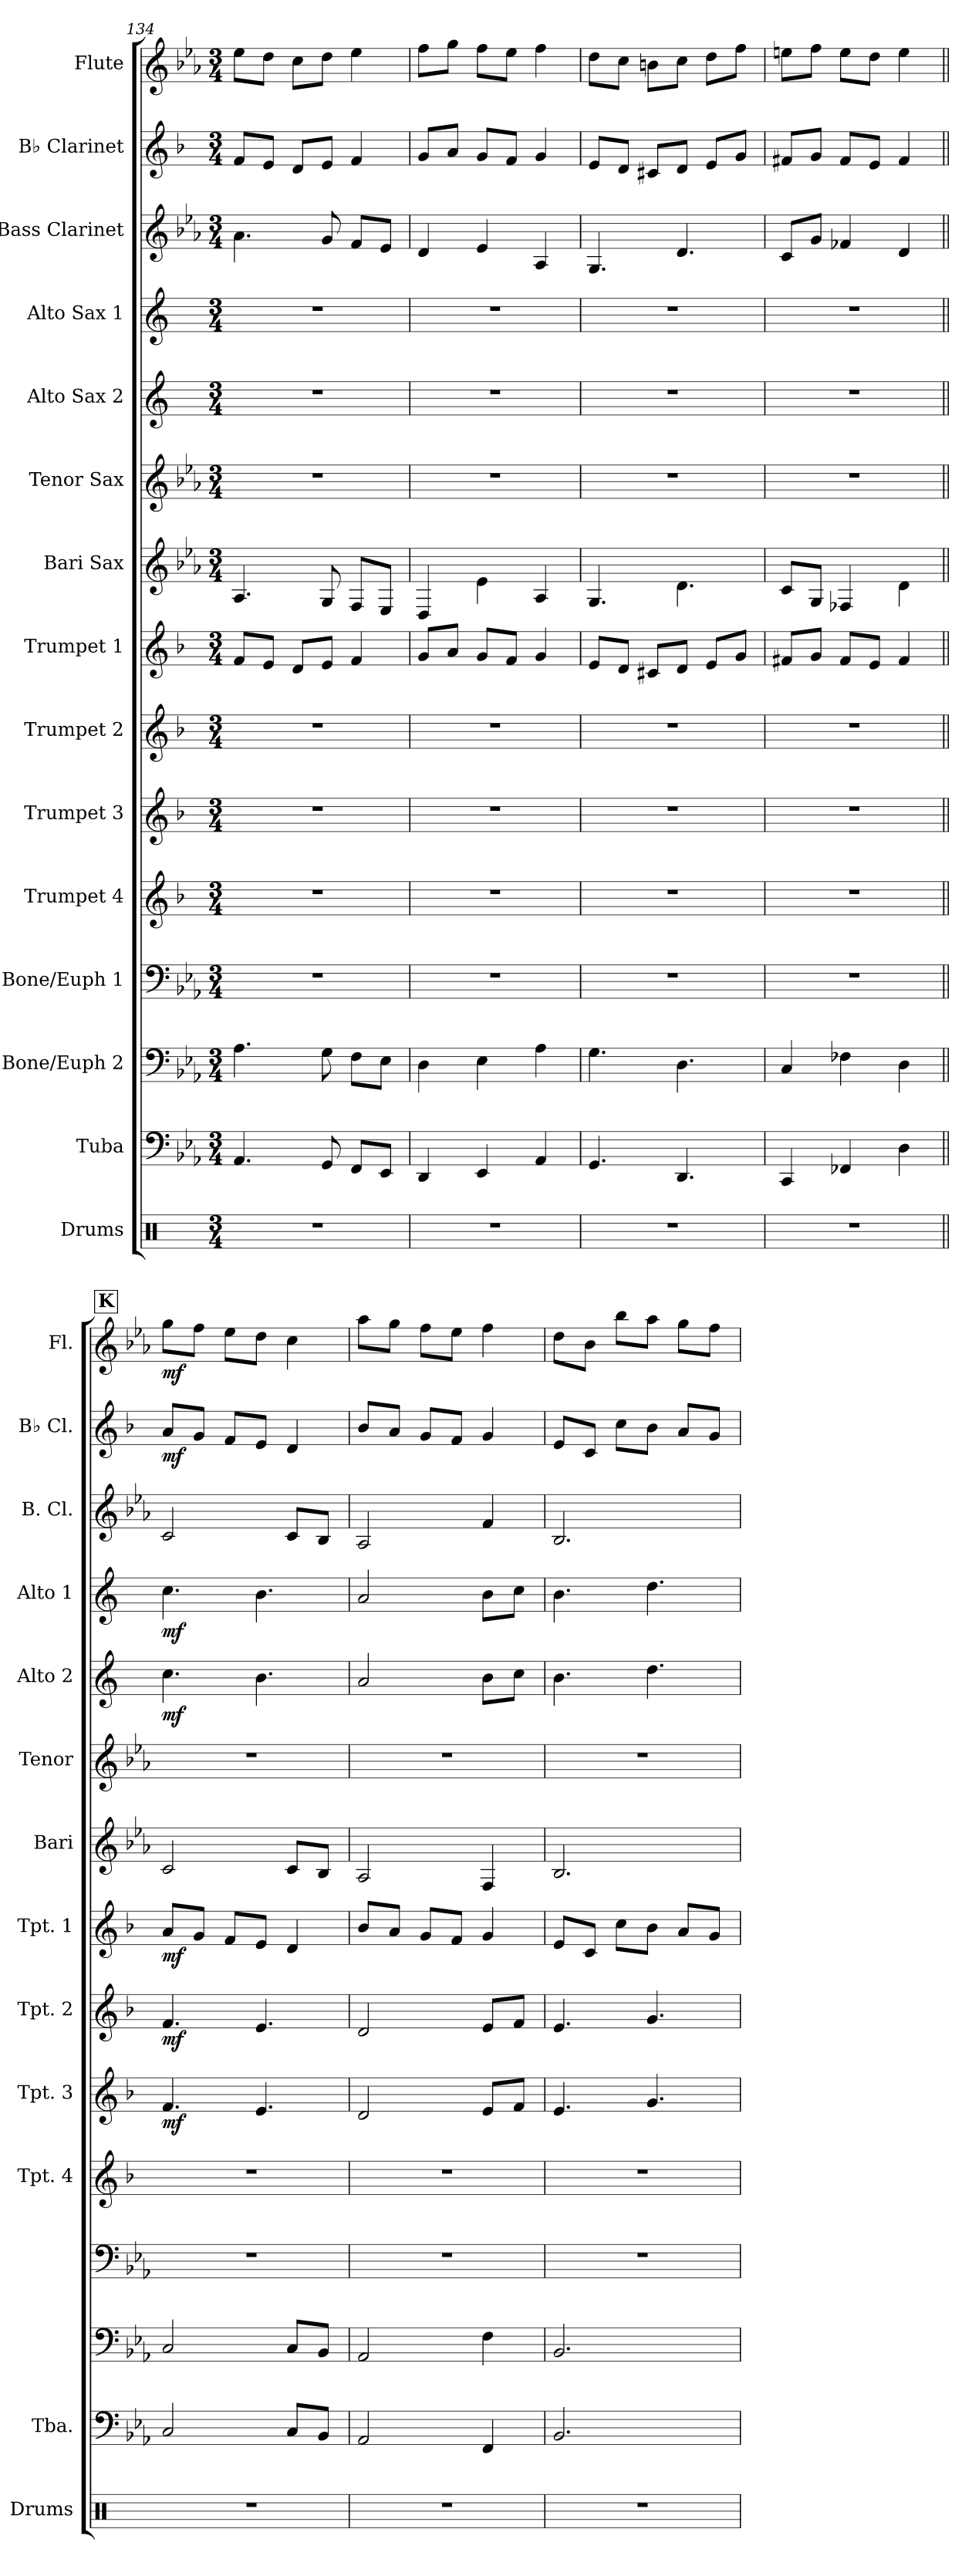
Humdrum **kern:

**kern	**kern	**kern	**kern	**kern	**kern	**dynam	**kern	**dynam	**kern	**dynam	**kern	**kern	**kern	**dynam	**kern	**dynam	**kern	**kern	**dynam	**kern	**dynam
*part15	*part14	*part13	*part12	*part11	*part10	*part10	*part9	*part9	*part8	*part8	*part7	*part6	*part5	*part5	*part4	*part4	*part3	*part2	*part2	*part1	*part1
*staff15	*staff14	*staff13	*staff12	*staff11	*staff10	*staff10	*staff9	*staff9	*staff8	*staff8	*staff7	*staff6	*staff5	*staff5	*staff4	*staff4	*staff3	*staff2	*staff2	*staff1	*staff1
*I"Drums	*I"Tuba	*I"Bone/Euph 2	*I"Bone/Euph 1	*I"Trumpet 4	*I"Trumpet 3	*	*I"Trumpet 2	*	*I"Trumpet 1	*	*I"Bari Sax	*I"Tenor Sax	*I"Alto Sax 2	*	*I"Alto Sax 1	*	*I"Bass Clarinet	*I"B♭ Clarinet	*	*I"Flute	*
*I'Drums	*I'Tba.	*	*	*I'Tpt. 4	*I'Tpt. 3	*	*I'Tpt. 2	*	*I'Tpt. 1	*	*I'Bari	*I'Tenor	*I'Alto 2	*	*I'Alto 1	*	*I'B. Cl.	*I'B♭ Cl.	*	*I'Fl.	*
*clefX	*clefF4	*clefF4	*clefF4	*clefG2	*clefG2	*	*clefG2	*	*clefG2	*	*clefG2	*clefG2	*clefG2	*	*clefG2	*	*clefG2	*clefG2	*	*clefG2	*
*	*	*	*	*ITrd1c2	*ITrd1c2	*	*ITrd1c2	*	*ITrd1c2	*	*ITrd12c21	*ITrd8c14	*ITrd5c9	*	*ITrd5c9	*	*ITrd8c14	*ITrd1c2	*	*	*
*k[]	*k[b-e-a-]	*k[b-e-a-]	*k[b-e-a-]	*k[b-e-a-]	*k[b-e-a-]	*	*k[b-e-a-]	*	*k[b-e-a-]	*	*k[b-e-a-]	*k[b-e-a-]	*k[b-e-a-]	*	*k[b-e-a-]	*	*k[b-e-a-]	*k[b-e-a-]	*	*k[b-e-a-]	*
*M3/4	*M3/4	*M3/4	*M3/4	*M3/4	*M3/4	*	*M3/4	*	*M3/4	*	*M3/4	*M3/4	*M3/4	*	*M3/4	*	*M3/4	*M3/4	*	*M3/4	*
=134	=134	=134	=134	=134	=134	=134	=134	=134	=134	=134	=134	=134	=134	=134	=134	=134	=134	=134	=134	=134	=134
2.r	4.AA-/	4.A-\	2.r	2.r	2.r	.	2.r	.	8e-/L	.	4.AA-/	2.r	2.r	.	2.r	.	4.A-\	8e-/L	.	8ee-\L	.
.	.	.	.	.	.	.	.	.	8d/J	.	.	.	.	.	.	.	.	8d/J	.	8dd\J	.
.	.	.	.	.	.	.	.	.	8c/L	.	.	.	.	.	.	.	.	8c/L	.	8cc\L	.
.	8GG/	8G\	.	.	.	.	.	.	8d/J	.	8GG/	.	.	.	.	.	8G/	8d/J	.	8dd\J	.
.	8FF/L	8F\L	.	.	.	.	.	.	4e-/	.	8FF/L	.	.	.	.	.	8F/L	4e-/	.	4ee-\	.
.	8EE-/J	8E-\J	.	.	.	.	.	.	.	.	8EE-/J	.	.	.	.	.	8E-/J	.	.	.	.
=135	=135	=135	=135	=135	=135	=135	=135	=135	=135	=135	=135	=135	=135	=135	=135	=135	=135	=135	=135	=135	=135
2.r	4DD/	4D\	2.r	2.r	2.r	.	2.r	.	8f/L	.	4DD/	2.r	2.r	.	2.r	.	4D/	8f/L	.	8ff\L	.
.	.	.	.	.	.	.	.	.	8g/J	.	.	.	.	.	.	.	.	8g/J	.	8gg\J	.
.	4EE-/	4E-\	.	.	.	.	.	.	8f/L	.	4E-\	.	.	.	.	.	4E-/	8f/L	.	8ff\L	.
.	.	.	.	.	.	.	.	.	8e-/J	.	.	.	.	.	.	.	.	8e-/J	.	8ee-\J	.
.	4AA-/	4A-\	.	.	.	.	.	.	4f/	.	4AA-/	.	.	.	.	.	4AA-/	4f/	.	4ff\	.
=136	=136	=136	=136	=136	=136	=136	=136	=136	=136	=136	=136	=136	=136	=136	=136	=136	=136	=136	=136	=136	=136
2.r	4.GG/	4.G\	2.r	2.r	2.r	.	2.r	.	8d/L	.	4.GG/	2.r	2.r	.	2.r	.	4.GG/	8d/L	.	8dd\L	.
.	.	.	.	.	.	.	.	.	8c/J	.	.	.	.	.	.	.	.	8c/J	.	8cc\J	.
.	.	.	.	.	.	.	.	.	8Bn/L	.	.	.	.	.	.	.	.	8Bn/L	.	8bn\L	.
.	4.DD/	4.D\	.	.	.	.	.	.	8c/J	.	4.D\	.	.	.	.	.	4.D/	8c/J	.	8cc\J	.
.	.	.	.	.	.	.	.	.	8d/L	.	.	.	.	.	.	.	.	8d/L	.	8dd\L	.
.	.	.	.	.	.	.	.	.	8f/J	.	.	.	.	.	.	.	.	8f/J	.	8ff\J	.
!!LO:PB:g=z
=137	=137	=137	=137	=137	=137	=137	=137	=137	=137	=137	=137	=137	=137	=137	=137	=137	=137	=137	=137	=137	=137
2.r	4CC/	4C/	2.r	2.r	2.r	.	2.r	.	8en/L	.	8C/L	2.r	2.r	.	2.r	.	8C/L	8en/L	.	8een\L	.
.	.	.	.	.	.	.	.	.	8f/J	.	8GG/J	.	.	.	.	.	8G/J	8f/J	.	8ff\J	.
.	4FF-X/	4F-X\	.	.	.	.	.	.	8e/L	.	4FF-X/	.	.	.	.	.	4F-X/	8e/L	.	8ee\L	.
.	.	.	.	.	.	.	.	.	8d/J	.	.	.	.	.	.	.	.	8d/J	.	8dd\J	.
.	4D\	4D\	.	.	.	.	.	.	4e/	.	4D\	.	.	.	.	.	4D/	4e/	.	4ee\	.
!!LO:REH:place=s1:a:B:fs=14:t=K
=138||	=138||	=138||	=138||	=138||	=138||	=138||	=138||	=138||	=138||	=138||	=138||	=138||	=138||	=138||	=138||	=138||	=138||	=138||	=138||	=138||	=138||
!	!	!	!	!	!	!LO:DY:b	!	!LO:DY:b	!	!LO:DY:b	!	!	!	!LO:DY:b	!	!LO:DY:b	!	!	!LO:DY:b	!	!LO:DY:b
2.r	2C/	2C/	2.r	2.r	4.e-/	mf	4.e-/	mf	8g/L	mf	2C/	2.r	4.e-\	mf	4.e-\	mf	2C/	8g/L	mf	8gg\L	mf
.	.	.	.	.	.	.	.	.	8f/J	.	.	.	.	.	.	.	.	8f/J	.	8ff\J	.
.	.	.	.	.	.	.	.	.	8e-/L	.	.	.	.	.	.	.	.	8e-/L	.	8ee-\L	.
.	.	.	.	.	4.d/	.	4.d/	.	8d/J	.	.	.	4.d\	.	4.d\	.	.	8d/J	.	8dd\J	.
.	8C/L	8C/L	.	.	.	.	.	.	4c/	.	8C/L	.	.	.	.	.	8C/L	4c/	.	4cc\	.
.	8BB-/J	8BB-/J	.	.	.	.	.	.	.	.	8BB-/J	.	.	.	.	.	8BB-/J	.	.	.	.
=139	=139	=139	=139	=139	=139	=139	=139	=139	=139	=139	=139	=139	=139	=139	=139	=139	=139	=139	=139	=139	=139
2.r	2AA-/	2AA-/	2.r	2.r	2c/	.	2c/	.	8a-/L	.	2AA-/	2.r	2c/	.	2c/	.	2AA-/	8a-/L	.	8aa-\L	.
.	.	.	.	.	.	.	.	.	8g/J	.	.	.	.	.	.	.	.	8g/J	.	8gg\J	.
.	.	.	.	.	.	.	.	.	8f/L	.	.	.	.	.	.	.	.	8f/L	.	8ff\L	.
.	.	.	.	.	.	.	.	.	8e-/J	.	.	.	.	.	.	.	.	8e-/J	.	8ee-\J	.
.	4FF/	4F\	.	.	8d/L	.	8d/L	.	4f/	.	4FF/	.	8d\L	.	8d\L	.	4F/	4f/	.	4ff\	.
.	.	.	.	.	8e-/J	.	8e-/J	.	.	.	.	.	8e-\J	.	8e-\J	.	.	.	.	.	.
=140	=140	=140	=140	=140	=140	=140	=140	=140	=140	=140	=140	=140	=140	=140	=140	=140	=140	=140	=140	=140	=140
2.r	2.BB-/	2.BB-/	2.r	2.r	4.d/	.	4.d/	.	8d/L	.	2.BB-/	2.r	4.d\	.	4.d\	.	2.BB-/	8d/L	.	8dd\L	.
.	.	.	.	.	.	.	.	.	8B-/J	.	.	.	.	.	.	.	.	8B-/J	.	8b-\J	.
.	.	.	.	.	.	.	.	.	8b-\L	.	.	.	.	.	.	.	.	8b-\L	.	8bb-\L	.
.	.	.	.	.	4.f/	.	4.f/	.	8a-\J	.	.	.	4.f\	.	4.f\	.	.	8a-\J	.	8aa-\J	.
.	.	.	.	.	.	.	.	.	8g/L	.	.	.	.	.	.	.	.	8g/L	.	8gg\L	.
.	.	.	.	.	.	.	.	.	8f/J	.	.	.	.	.	.	.	.	8f/J	.	8ff\J	.
=	=	=	=	=	=	=	=	=	=	=	=	=	=	=	=	=	=	=	=	=	=
*-	*-	*-	*-	*-	*-	*-	*-	*-	*-	*-	*-	*-	*-	*-	*-	*-	*-	*-	*-	*-	*-
